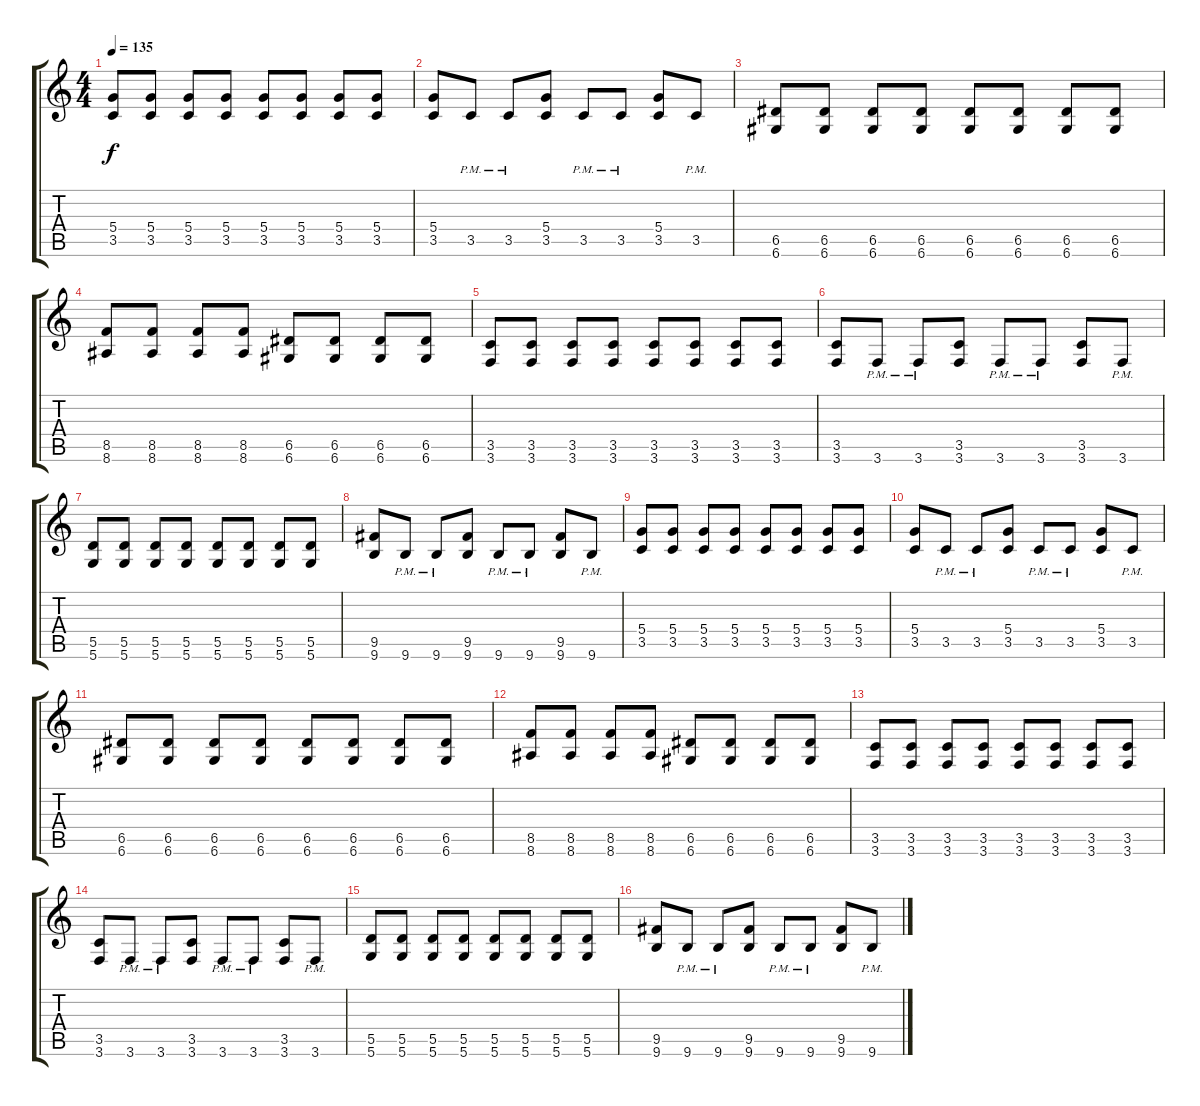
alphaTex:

\track "" {instrument distortionguitar}
\staff {score tabs}
\tuning (E4 B3 G3 D3 A2 D2) {hide}
\ts (4 4)
\tempo 135
\clef g2
\ks c
(5.4 3.5).8{dy f} (5.4 3.5).8 (5.4 3.5).8 (5.4 3.5).8 (5.4 3.5).8 (5.4 3.5).8 (5.4 3.5).8 (5.4 3.5).8 |
(5.4 3.5).8 3.5{pm}.8 3.5{pm}.8 (5.4 3.5).8 3.5{pm}.8 3.5{pm}.8 (5.4 3.5).8 3.5{pm}.8 |
(6.5 6.6).8 (6.5 6.6).8 (6.5 6.6).8 (6.5 6.6).8 (6.5 6.6).8 (6.5 6.6).8 (6.5 6.6).8 (6.5 6.6).8 |
(8.5 8.6).8 (8.5 8.6).8 (8.5 8.6).8 (8.5 8.6).8 (6.5 6.6).8 (6.5 6.6).8 (6.5 6.6).8 (6.5 6.6).8 |
(3.5 3.6).8 (3.5 3.6).8 (3.5 3.6).8 (3.5 3.6).8 (3.5 3.6).8 (3.5 3.6).8 (3.5 3.6).8 (3.5 3.6).8 |
(3.5 3.6).8 3.6{pm}.8 3.6{pm}.8 (3.5 3.6).8 3.6{pm}.8 3.6{pm}.8 (3.5 3.6).8 3.6{pm}.8 |
(5.5 5.6).8 (5.5 5.6).8 (5.5 5.6).8 (5.5 5.6).8 (5.5 5.6).8 (5.5 5.6).8 (5.5 5.6).8 (5.5 5.6).8 |
(9.5 9.6).8 9.6{pm}.8 9.6{pm}.8 (9.5 9.6).8 9.6{pm}.8 9.6{pm}.8 (9.5 9.6).8 9.6{pm}.8 |
(5.4 3.5).8 (5.4 3.5).8 (5.4 3.5).8 (5.4 3.5).8 (5.4 3.5).8 (5.4 3.5).8 (5.4 3.5).8 (5.4 3.5).8 |
(5.4 3.5).8 3.5{pm}.8 3.5{pm}.8 (5.4 3.5).8 3.5{pm}.8 3.5{pm}.8 (5.4 3.5).8 3.5{pm}.8 |
(6.5 6.6).8 (6.5 6.6).8 (6.5 6.6).8 (6.5 6.6).8 (6.5 6.6).8 (6.5 6.6).8 (6.5 6.6).8 (6.5 6.6).8 |
(8.5 8.6).8 (8.5 8.6).8 (8.5 8.6).8 (8.5 8.6).8 (6.5 6.6).8 (6.5 6.6).8 (6.5 6.6).8 (6.5 6.6).8 |
(3.5 3.6).8 (3.5 3.6).8 (3.5 3.6).8 (3.5 3.6).8 (3.5 3.6).8 (3.5 3.6).8 (3.5 3.6).8 (3.5 3.6).8 |
(3.5 3.6).8 3.6{pm}.8 3.6{pm}.8 (3.5 3.6).8 3.6{pm}.8 3.6{pm}.8 (3.5 3.6).8 3.6{pm}.8 |
(5.5 5.6).8 (5.5 5.6).8 (5.5 5.6).8 (5.5 5.6).8 (5.5 5.6).8 (5.5 5.6).8 (5.5 5.6).8 (5.5 5.6).8 |
(9.5 9.6).8 9.6{pm}.8 9.6{pm}.8 (9.5 9.6).8 9.6{pm}.8 9.6{pm}.8 (9.5 9.6).8 9.6{pm}.8
